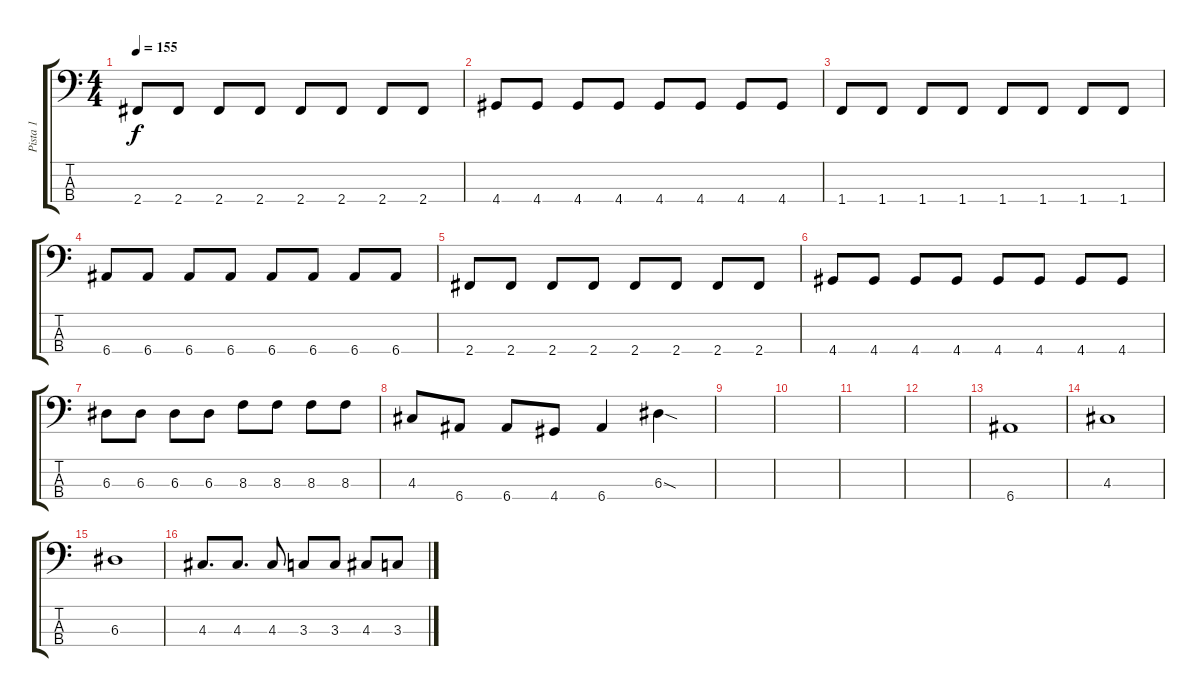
\track ("Pista 1" "Pista 1") {instrument electricbasspick}
\staff {score tabs}
\tuning (G2 D2 A1 E1) {hide}
\ts (4 4)
\tempo 155
\clef f4
\ks c
2.4.8{dy f} 2.4.8 2.4.8 2.4.8 2.4.8 2.4.8 2.4.8 2.4.8 |
4.4.8 4.4.8 4.4.8 4.4.8 4.4.8 4.4.8 4.4.8 4.4.8 |
1.4.8 1.4.8 1.4.8 1.4.8 1.4.8 1.4.8 1.4.8 1.4.8 |
6.4.8 6.4.8 6.4.8 6.4.8 6.4.8 6.4.8 6.4.8 6.4.8 |
2.4.8 2.4.8 2.4.8 2.4.8 2.4.8 2.4.8 2.4.8 2.4.8 |
4.4.8 4.4.8 4.4.8 4.4.8 4.4.8 4.4.8 4.4.8 4.4.8 |
6.3.8 6.3.8 6.3.8 6.3.8 8.3.8 8.3.8 8.3.8 8.3.8 |
4.3.8 6.4.8 6.4.8 4.4.8 6.4.4 6.3{sod}.4 |
|
|
|
|
6.4.1 |
4.3.1 |
6.3.1 |
4.3.8{d} 4.3.8{d} 4.3.8 3.3.8 3.3.8 4.3.8 3.3.8
